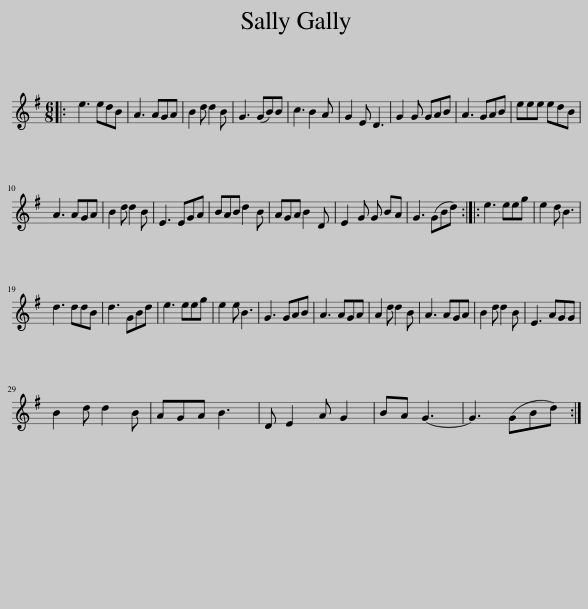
X:1
L:1/8
M:6/8
I:linebreak $
K:G
V:1 treble
V:1
|: e3 edB | A3 AGA | B2 d d2 B | G3 (GB)B | c3 B2 A | %5
 G2 E D3 | G2 G GAB | A3 GAB | eee edB |$ A3 AGA | %10
 B2 d d2 B | E3 EGA | BAB d2 B | AGA B2 D | E2 G G BA | %15
 G3 (GBd) :: e3 eeg | e2 d B3 |$ d3 ddB | d3 GBd | %20
 e3 eeg | e2 e B3 | G3 GAB | A3 AGA | A2 d d2 B | %25
 A3 AGA | B2 d d2 B | E3 AGG |$ B2 d d2 B | AGA B3 | %30
 D E2 A G2 | BA G3- | G3 (GBd) :| %33
